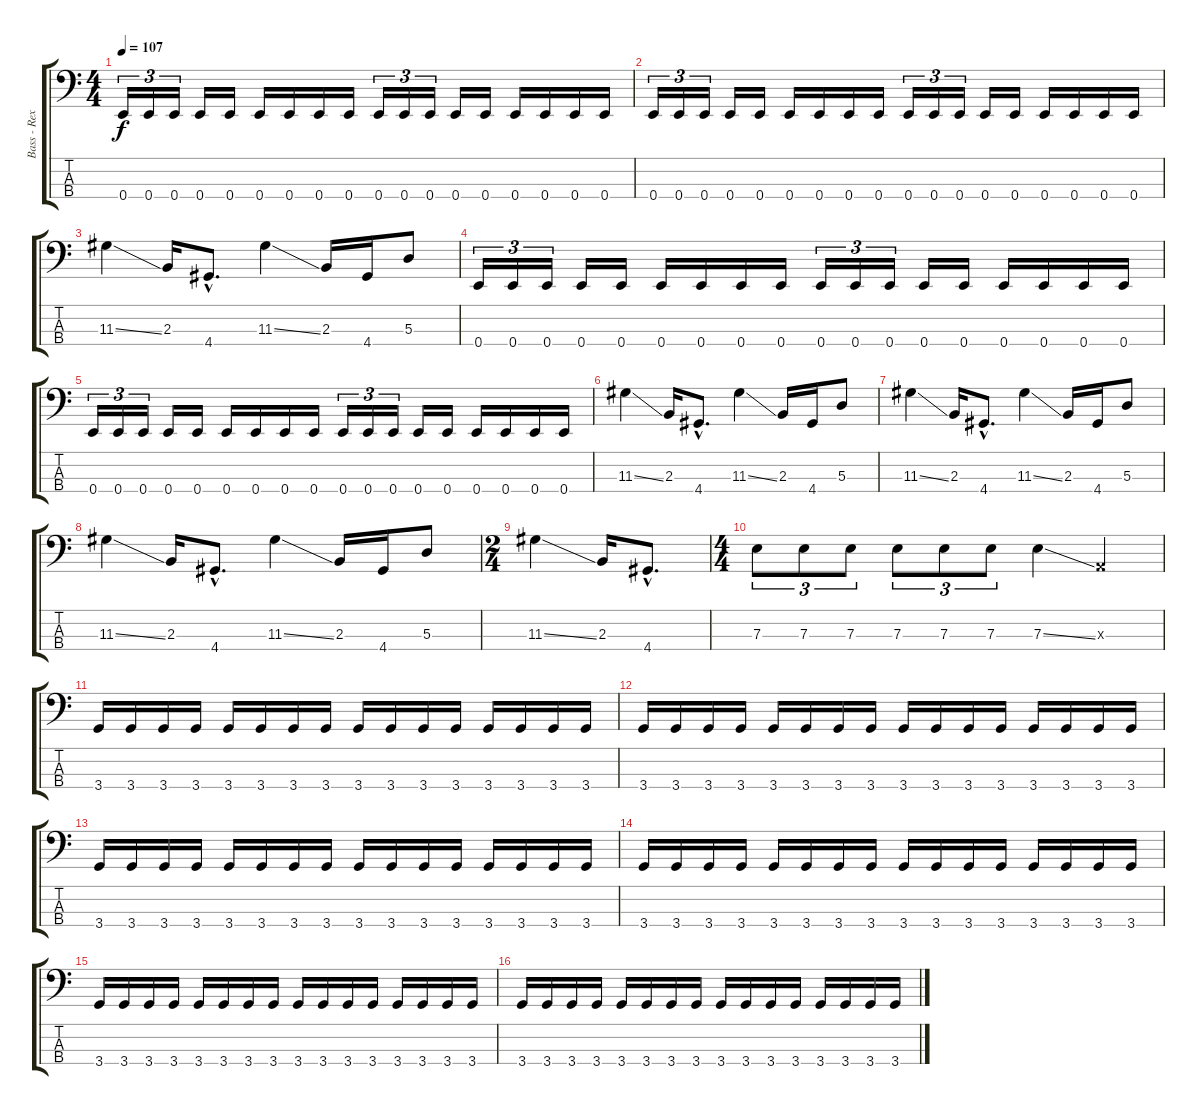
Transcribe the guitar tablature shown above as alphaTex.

\track ("Bass - Rex" "Bass - Rex") {instrument electricbasspick}
\staff {score tabs}
\tuning (G2 D2 A1 E1) {hide}
\ts (4 4)
\tempo 107
\clef f4
\ks c
0.4.16{tu (3 2) dy f} 0.4.16{tu (3 2)} 0.4.16{tu (3 2)} 0.4.16 0.4.16 0.4.16 0.4.16 0.4.16 0.4.16 0.4.16{tu (3 2)} 0.4.16{tu (3 2)} 0.4.16{tu (3 2)} 0.4.16 0.4.16 0.4.16 0.4.16 0.4.16 0.4.16 |
0.4.16{tu (3 2)} 0.4.16{tu (3 2)} 0.4.16{tu (3 2)} 0.4.16 0.4.16 0.4.16 0.4.16 0.4.16 0.4.16 0.4.16{tu (3 2)} 0.4.16{tu (3 2)} 0.4.16{tu (3 2)} 0.4.16 0.4.16 0.4.16 0.4.16 0.4.16 0.4.16 |
11.3{ss}.4 2.3.16 4.4{hac}.8{d} 11.3{ss}.4 2.3.16 4.4.16 5.3.8 |
0.4.16{tu (3 2)} 0.4.16{tu (3 2)} 0.4.16{tu (3 2)} 0.4.16 0.4.16 0.4.16 0.4.16 0.4.16 0.4.16 0.4.16{tu (3 2)} 0.4.16{tu (3 2)} 0.4.16{tu (3 2)} 0.4.16 0.4.16 0.4.16 0.4.16 0.4.16 0.4.16 |
0.4.16{tu (3 2)} 0.4.16{tu (3 2)} 0.4.16{tu (3 2)} 0.4.16 0.4.16 0.4.16 0.4.16 0.4.16 0.4.16 0.4.16{tu (3 2)} 0.4.16{tu (3 2)} 0.4.16{tu (3 2)} 0.4.16 0.4.16 0.4.16 0.4.16 0.4.16 0.4.16 |
11.3{ss}.4 2.3.16 4.4{hac}.8{d} 11.3{ss}.4 2.3.16 4.4.16 5.3.8 |
11.3{ss}.4 2.3.16 4.4{hac}.8{d} 11.3{ss}.4 2.3.16 4.4.16 5.3.8 |
11.3{ss}.4 2.3.16 4.4{hac}.8{d} 11.3{ss}.4 2.3.16 4.4.16 5.3.8 |
\ts (2 4)
11.3{ss}.4 2.3.16 4.4{hac}.8{d} |
\ts (4 4)
7.3.8{tu (3 2)} 7.3.8{tu (3 2)} 7.3.8{tu (3 2)} 7.3.8{tu (3 2)} 7.3.8{tu (3 2)} 7.3.8{tu (3 2)} 7.3{ss}.4 0.3{x}.4 |
3.4.16 3.4.16 3.4.16 3.4.16 3.4.16 3.4.16 3.4.16 3.4.16 3.4.16 3.4.16 3.4.16 3.4.16 3.4.16 3.4.16 3.4.16 3.4.16 |
3.4.16 3.4.16 3.4.16 3.4.16 3.4.16 3.4.16 3.4.16 3.4.16 3.4.16 3.4.16 3.4.16 3.4.16 3.4.16 3.4.16 3.4.16 3.4.16 |
3.4.16 3.4.16 3.4.16 3.4.16 3.4.16 3.4.16 3.4.16 3.4.16 3.4.16 3.4.16 3.4.16 3.4.16 3.4.16 3.4.16 3.4.16 3.4.16 |
3.4.16 3.4.16 3.4.16 3.4.16 3.4.16 3.4.16 3.4.16 3.4.16 3.4.16 3.4.16 3.4.16 3.4.16 3.4.16 3.4.16 3.4.16 3.4.16 |
3.4.16 3.4.16 3.4.16 3.4.16 3.4.16 3.4.16 3.4.16 3.4.16 3.4.16 3.4.16 3.4.16 3.4.16 3.4.16 3.4.16 3.4.16 3.4.16 |
3.4.16 3.4.16 3.4.16 3.4.16 3.4.16 3.4.16 3.4.16 3.4.16 3.4.16 3.4.16 3.4.16 3.4.16 3.4.16 3.4.16 3.4.16 3.4.16
